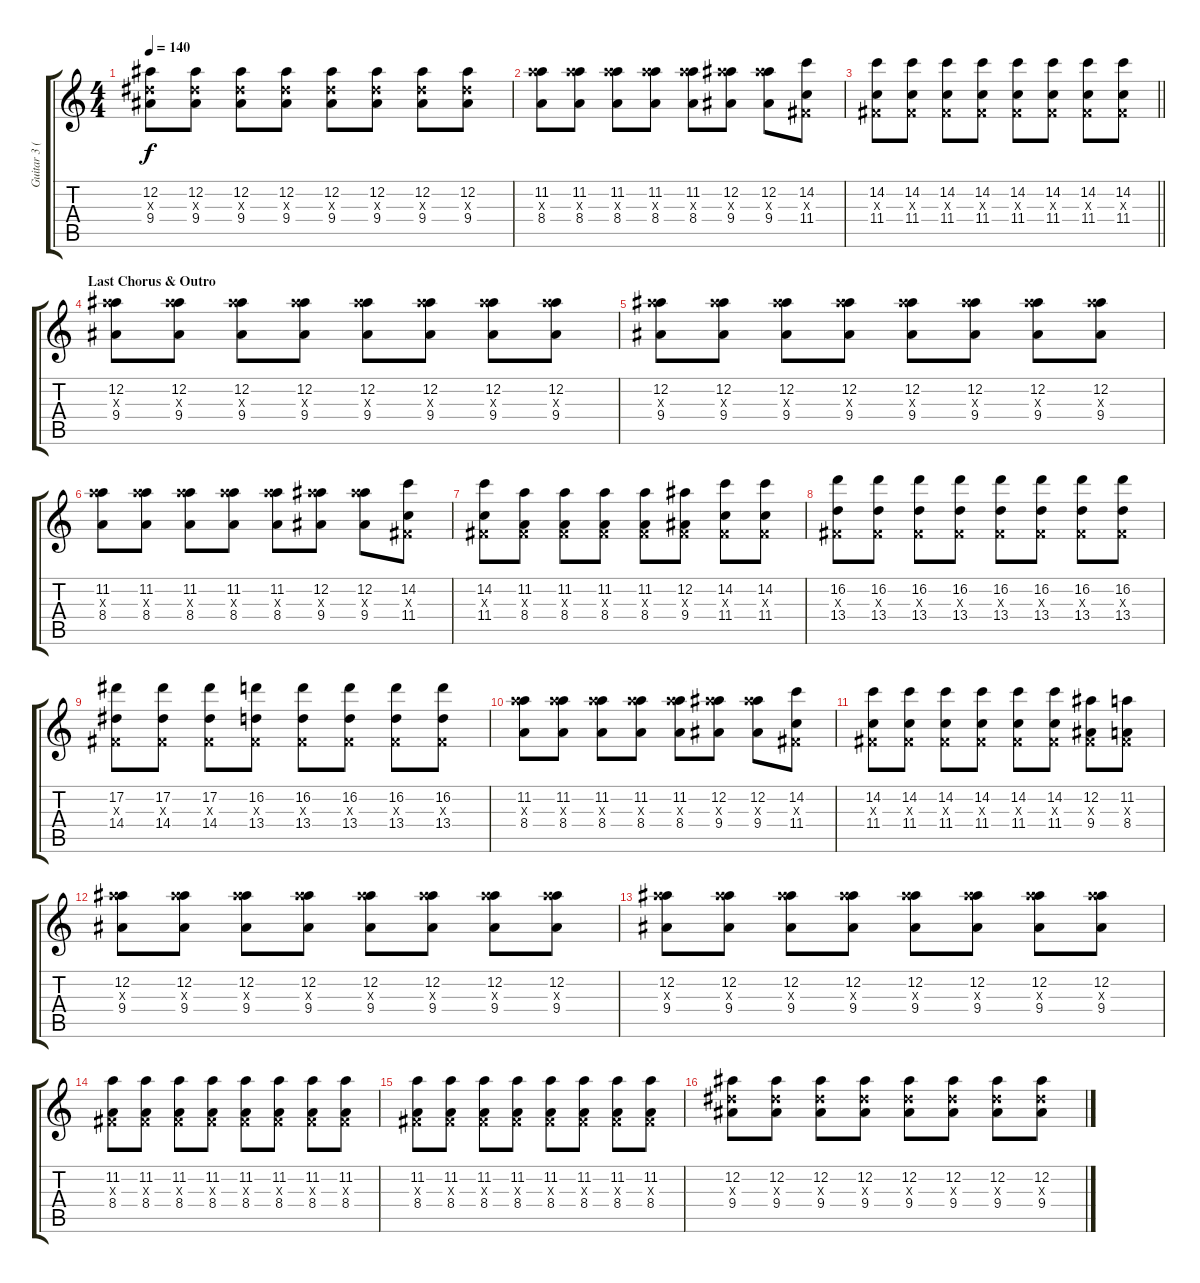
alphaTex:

\track ("Guitar 3 (Distortion)" "Guitar 3 (") {instrument overdrivenguitar}
\staff {score tabs}
\tuning (Eb4 Bb3 Gb3 Db3 Ab2 Eb2) {hide}
\ts (4 4)
\tempo 140
\clef g2
\ks c
(12.2 9.3{x} 9.4).8{dy f} (12.2 9.3{x} 9.4).8 (12.2 9.3{x} 9.4).8 (12.2 9.3{x} 9.4).8 (12.2 9.3{x} 9.4).8 (12.2 9.3{x} 9.4).8 (12.2 9.3{x} 9.4).8 (12.2 9.3{x} 9.4).8 |
(11.2 15.3{x} 8.4).8 (11.2 15.3{x} 8.4).8 (11.2 15.3{x} 8.4).8 (11.2 15.3{x} 8.4).8 (11.2 15.3{x} 8.4).8 (12.2 16.3{x} 9.4).8 (12.2 16.3{x} 9.4).8 (14.2 0.3{x} 11.4).8 |
\barLineRight lightlight
(14.2 0.3{x} 11.4).8 (14.2 0.3{x} 11.4).8 (14.2 0.3{x} 11.4).8 (14.2 0.3{x} 11.4).8 (14.2 0.3{x} 11.4).8 (14.2 0.3{x} 11.4).8 (14.2 0.3{x} 11.4).8 (14.2 0.3{x} 11.4).8 |
\section ("" "Last Chorus & Outro")
(12.2 16.3{x} 9.4).8 (12.2 16.3{x} 9.4).8 (12.2 16.3{x} 9.4).8 (12.2 16.3{x} 9.4).8 (12.2 16.3{x} 9.4).8 (12.2 16.3{x} 9.4).8 (12.2 16.3{x} 9.4).8 (12.2 16.3{x} 9.4).8 |
(12.2 16.3{x} 9.4).8 (12.2 16.3{x} 9.4).8 (12.2 16.3{x} 9.4).8 (12.2 16.3{x} 9.4).8 (12.2 16.3{x} 9.4).8 (12.2 16.3{x} 9.4).8 (12.2 16.3{x} 9.4).8 (12.2 16.3{x} 9.4).8 |
(11.2 15.3{x} 8.4).8 (11.2 15.3{x} 8.4).8 (11.2 15.3{x} 8.4).8 (11.2 15.3{x} 8.4).8 (11.2 15.3{x} 8.4).8 (12.2 16.3{x} 9.4).8 (12.2 16.3{x} 9.4).8 (14.2 0.3{x} 11.4).8 |
(14.2 0.3{x} 11.4).8 (11.2 0.3{x} 8.4).8 (11.2 0.3{x} 8.4).8 (11.2 0.3{x} 8.4).8 (11.2 0.3{x} 8.4).8 (12.2 0.3{x} 9.4).8 (14.2 0.3{x} 11.4).8 (14.2 0.3{x} 11.4).8 |
(16.2 0.3{x} 13.4).8 (16.2 0.3{x} 13.4).8 (16.2 0.3{x} 13.4).8 (16.2 0.3{x} 13.4).8 (16.2 0.3{x} 13.4).8 (16.2 0.3{x} 13.4).8 (16.2 0.3{x} 13.4).8 (16.2 0.3{x} 13.4).8 |
(17.2 0.3{x} 14.4).8 (17.2 0.3{x} 14.4).8 (17.2 0.3{x} 14.4).8 (16.2 0.3{x} 13.4).8 (16.2 0.3{x} 13.4).8 (16.2 0.3{x} 13.4).8 (16.2 0.3{x} 13.4).8 (16.2 0.3{x} 13.4).8 |
(11.2 15.3{x} 8.4).8 (11.2 15.3{x} 8.4).8 (11.2 15.3{x} 8.4).8 (11.2 15.3{x} 8.4).8 (11.2 15.3{x} 8.4).8 (12.2 16.3{x} 9.4).8 (12.2 16.3{x} 9.4).8 (14.2 0.3{x} 11.4).8 |
(14.2 0.3{x} 11.4).8 (14.2 0.3{x} 11.4).8 (14.2 0.3{x} 11.4).8 (14.2 0.3{x} 11.4).8 (14.2 0.3{x} 11.4).8 (14.2 0.3{x} 11.4).8 (12.2 0.3{x} 9.4).8 (11.2 0.3{x} 8.4).8 |
(12.2 16.3{x} 9.4).8 (12.2 16.3{x} 9.4).8 (12.2 16.3{x} 9.4).8 (12.2 16.3{x} 9.4).8 (12.2 16.3{x} 9.4).8 (12.2 16.3{x} 9.4).8 (12.2 16.3{x} 9.4).8 (12.2 16.3{x} 9.4).8 |
(12.2 16.3{x} 9.4).8 (12.2 16.3{x} 9.4).8 (12.2 16.3{x} 9.4).8 (12.2 16.3{x} 9.4).8 (12.2 16.3{x} 9.4).8 (12.2 16.3{x} 9.4).8 (12.2 16.3{x} 9.4).8 (12.2 16.3{x} 9.4).8 |
(11.2 0.3{x} 8.4).8 (11.2 0.3{x} 8.4).8 (11.2 0.3{x} 8.4).8 (11.2 0.3{x} 8.4).8 (11.2 0.3{x} 8.4).8 (11.2 0.3{x} 8.4).8 (11.2 0.3{x} 8.4).8 (11.2 0.3{x} 8.4).8 |
(11.2 0.3{x} 8.4).8 (11.2 0.3{x} 8.4).8 (11.2 0.3{x} 8.4).8 (11.2 0.3{x} 8.4).8 (11.2 0.3{x} 8.4).8 (11.2 0.3{x} 8.4).8 (11.2 0.3{x} 8.4).8 (11.2 0.3{x} 8.4).8 |
(12.2 9.3{x} 9.4).8 (12.2 9.3{x} 9.4).8 (12.2 9.3{x} 9.4).8 (12.2 9.3{x} 9.4).8 (12.2 9.3{x} 9.4).8 (12.2 9.3{x} 9.4).8 (12.2 9.3{x} 9.4).8 (12.2 9.3{x} 9.4).8
